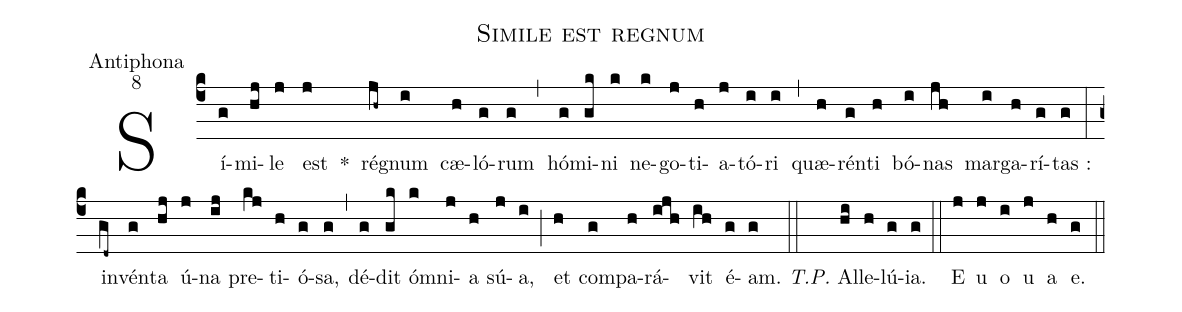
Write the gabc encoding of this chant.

name:Simile est regnum;
office-part:Antiphona;
mode:8;
%%
(c4)Sí(g)mi(hj)le(j) est(j) <v>\gresixstar</v>() ré(jh~)gnum(i) cæ(h)ló(g)rum(g) (,) hó(g)mi(gk)ni(k) ne(k)go(j)ti(h)a(j)tó(i)ri(i) (,) quæ(h)rén(g)ti(h) bó(i)nas(jh) mar(i)ga(h)rí(g)tas :(g) (:) in(gd~)vén(g)ta(hj) ú(j)na(ij) pre(kj)ti(h)ó(g)sa,(g) (,) dé(g)dit(gk) óm(k)ni(j)a(h) sú(j)a,(i) (;) et(h) com(g)pa(h)rá(ijh)vit(ih) é(g)am.(g) (:: )<i>T.P.</i>    Al(hi)le(h)lú(g)ia.(g) (::) E(j) u(j) o(i) u(j) a(h) e.(g) (::)
